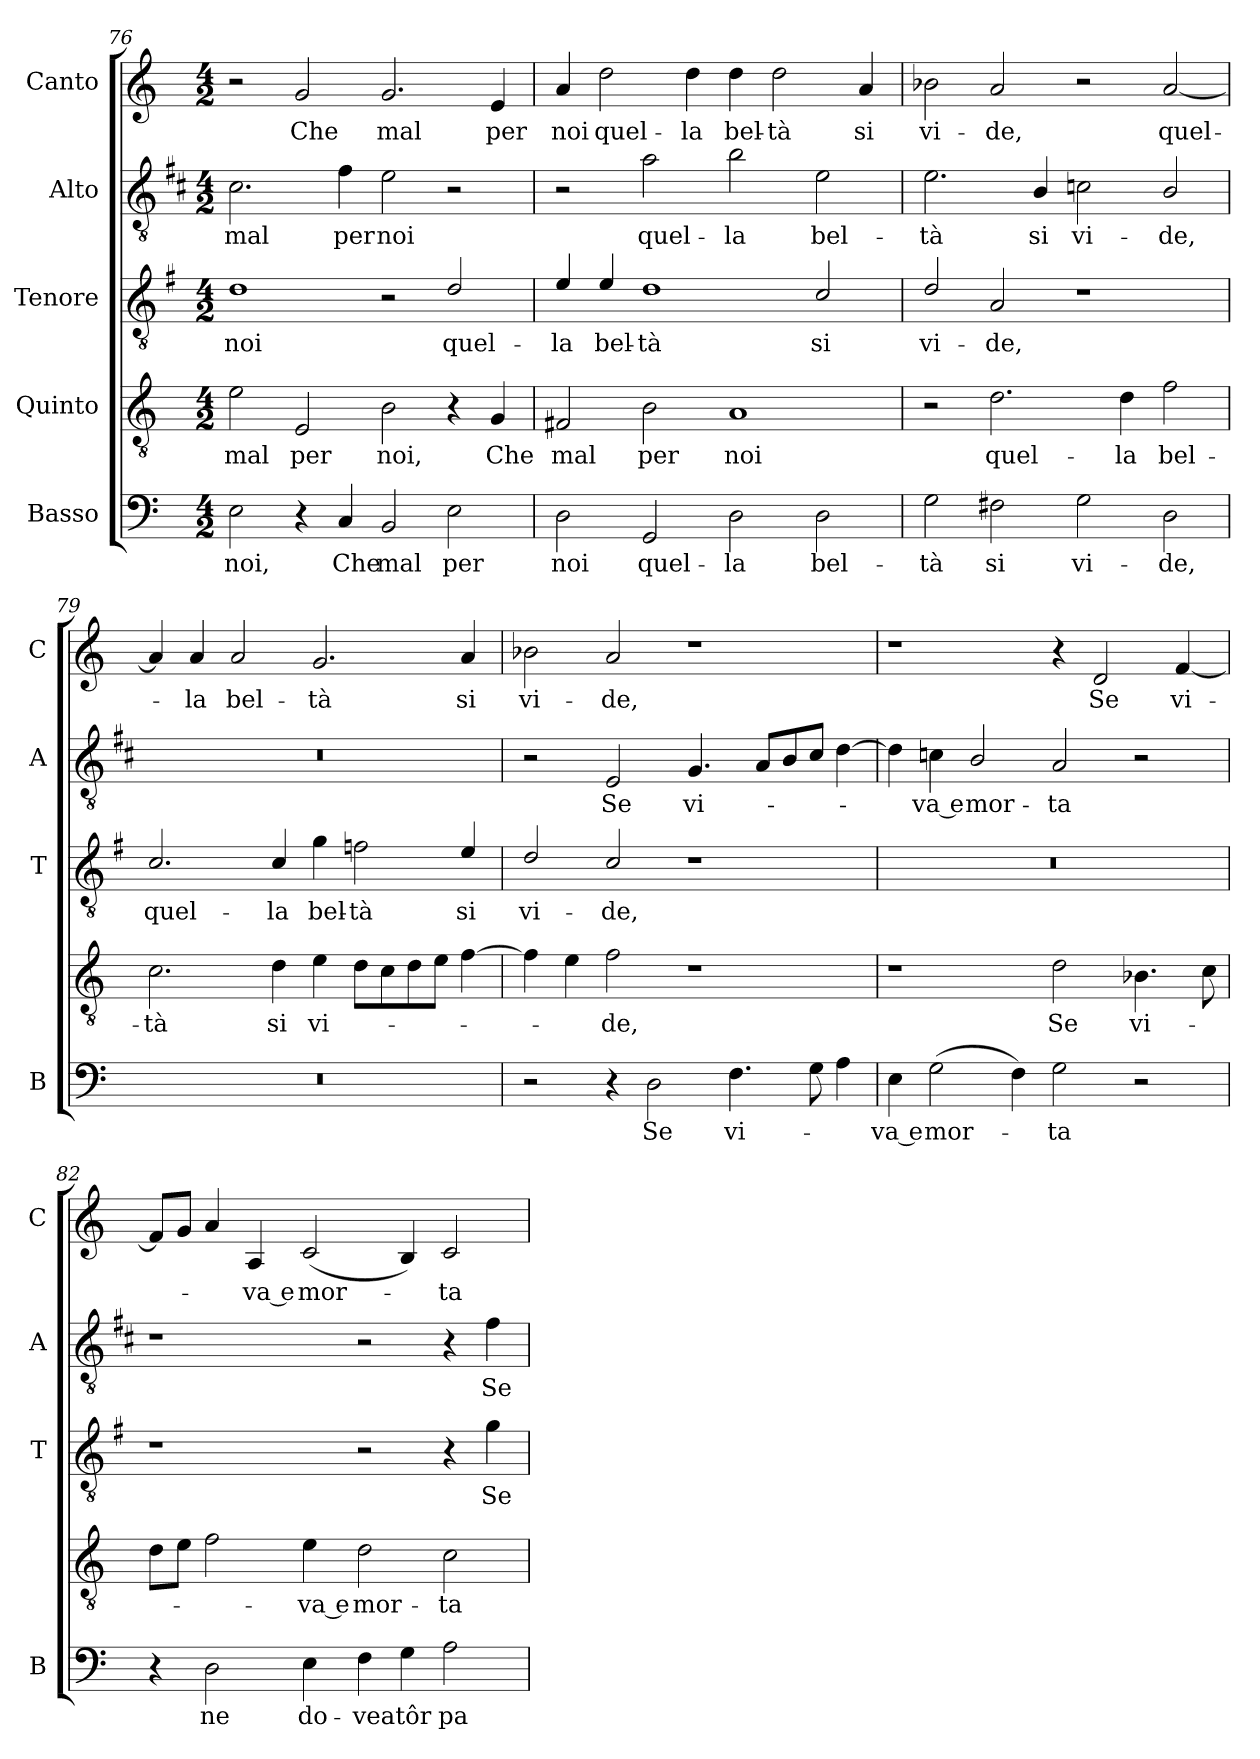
**kern	**text	**kern	**text	**kern	**text	**kern	**text	**kern	**text
*part5	*part5	*part4	*part4	*part3	*part3	*part2	*part2	*part1	*part1
*staff5	*staff5	*staff4	*staff4	*staff3	*staff3	*staff2	*staff2	*staff1	*staff1
*I"Basso	*	*I"Quinto	*	*I"Tenore	*	*I"Alto	*	*I"Canto	*
*I'B	*	*	*	*I'T	*	*I'A	*	*I'C	*
*clefF4	*	*clefGv2	*	*clefGv2	*	*clefGv2	*	*clefG2	*
*	*	*	*	*ITrd4c7	*	*ITrd1c2	*	*	*
*k[]	*	*k[]	*	*k[]	*	*k[]	*	*k[]	*
*C:	*	*C:	*	*C:	*	*C:	*	*C:	*
*M4/2	*	*M4/2	*	*M4/2	*	*M4/2	*	*M4/2	*
=76	=76	=76	=76	=76	=76	=76	=76	=76	=76
!	!LO:LY:b	!	!LO:LY:b	!	!LO:LY:b	!	!LO:LY:b	!	!
2E\	noi,	2e\	mal	1G	noi	2.B\	mal	2r	.
!	!	!	!LO:LY:b	!	!	!	!	!	!LO:LY:b
4r	.	2E/	per	.	.	.	.	2g/	Che
!	!LO:LY:b	!	!	!	!	!	!LO:LY:b	!	!
4C/	Che	.	.	.	.	4e\	per	.	.
!	!LO:LY:b	!	!LO:LY:b	!	!	!	!LO:LY:b	!	!LO:LY:b
2BB/	mal	2B\	noi,	2r	.	2d\	noi	2.g/	mal
!	!LO:LY:b	!	!	!	!LO:LY:b	!	!	!	!
2E\	per	4r	.	2G/	quel-	2r	.	.	.
!	!	!	!LO:LY:b	!	!	!	!	!	!LO:LY:b
.	.	4G/	Che	.	.	.	.	4e/	per
!!LO:LB:g=z
=77	=77	=77	=77	=77	=77	=77	=77	=77	=77
!	!LO:LY:b	!	!LO:LY:b	!	!LO:LY:b	!	!	!	!LO:LY:b
2D\	noi	2F#X/	mal	4A/	-la	2r	.	4a/	noi
!	!	!	!	!	!LO:LY:b	!	!	!	!LO:LY:b
.	.	.	.	4A/	bel-	.	.	2dd\	quel-
!	!LO:LY:b	!	!LO:LY:b	!	!LO:LY:b	!	!LO:LY:b	!	!
2GG/	quel-	2B\	per	1G	-tà	2g\	quel-	.	.
!	!	!	!	!	!	!	!	!	!LO:LY:b
.	.	.	.	.	.	.	.	4dd\	-la
!	!LO:LY:b	!	!LO:LY:b	!	!	!	!LO:LY:b	!	!LO:LY:b
2D\	-la	1A	noi	.	.	2a\	-la	4dd\	bel-
!	!	!	!	!	!	!	!	!	!LO:LY:b
.	.	.	.	.	.	.	.	2dd\	-tà
!	!LO:LY:b	!	!	!	!LO:LY:b	!	!LO:LY:b	!	!
2D\	bel-	.	.	2F/	si	2d\	bel-	.	.
!	!	!	!	!	!	!	!	!	!LO:LY:b
.	.	.	.	.	.	.	.	4a/	si
=78	=78	=78	=78	=78	=78	=78	=78	=78	=78
!	!LO:LY:b	!	!	!	!LO:LY:b	!	!LO:LY:b	!	!LO:LY:b
2G\	-tà	2r	.	2G/	vi-	2.d\	-tà	2b-X\	vi-
!	!LO:LY:b	!	!LO:LY:b	!	!LO:LY:b	!	!	!	!LO:LY:b
2F#X\	si	2.d\	quel-	2D/	-de,	.	.	2a/	-de,
!	!	!	!	!	!	!	!LO:LY:b	!	!
.	.	.	.	.	.	4A/	si	.	.
!	!LO:LY:b	!	!	!	!	!	!LO:LY:b	!	!
2G\	vi-	.	.	1r	.	2B-X\	vi-	2r	.
!	!	!	!LO:LY:b	!	!	!	!	!	!
.	.	4d\	-la	.	.	.	.	.	.
!	!LO:LY:b	!	!LO:LY:b	!	!	!	!LO:LY:b	!	!LO:LY:b
2D\	-de,	2f\	bel-	.	.	2A/	-de,	[2a/	quel-
=79	=79	=79	=79	=79	=79	=79	=79	=79	=79
!	!	!	!LO:LY:b	!	!LO:LY:b	!	!	!	!
0r	.	2.c\	-tà	2.F/	quel-	0r	.	4a/]	.
!	!	!	!	!	!	!	!	!	!LO:LY:b
.	.	.	.	.	.	.	.	4a/	-la
!	!	!	!	!	!	!	!	!	!LO:LY:b
.	.	.	.	.	.	.	.	2a/	bel-
!	!	!	!LO:LY:b	!	!LO:LY:b	!	!	!	!
.	.	4d\	si	4F/	-la	.	.	.	.
!	!	!	!LO:LY:b	!	!LO:LY:b	!	!	!	!LO:LY:b
.	.	4e\	vi-	4c\	bel-	.	.	2.g/	-tà
!	!	!	!	!	!LO:LY:b	!	!	!	!
.	.	8d\L	.	2B-X\	-tà	.	.	.	.
.	.	8c\	.	.	.	.	.	.	.
.	.	8d\	.	.	.	.	.	.	.
.	.	8e\J	.	.	.	.	.	.	.
!	!	!	!	!	!LO:LY:b	!	!	!	!LO:LY:b
.	.	[4f\	.	4A/	si	.	.	4a/	si
=80	=80	=80	=80	=80	=80	=80	=80	=80	=80
!	!	!	!	!	!LO:LY:b	!	!	!	!LO:LY:b
2r	.	4f\]	.	2G/	vi-	2r	.	2b-X\	vi-
.	.	4e\	.	.	.	.	.	.	.
!	!	!	!LO:LY:b	!	!LO:LY:b	!	!LO:LY:b	!	!LO:LY:b
4r	.	2f\	-de,	2F/	-de,	2D/	Se	2a/	-de,
!	!LO:LY:b	!	!	!	!	!	!	!	!
2D\	Se	.	.	.	.	.	.	.	.
!	!	!	!	!	!	!	!LO:LY:b	!	!
.	.	1r	.	1r	.	4.F/	vi-	1r	.
!	!LO:LY:b	!	!	!	!	!	!	!	!
4.F\	vi-	.	.	.	.	.	.	.	.
.	.	.	.	.	.	8G/L	.	.	.
.	.	.	.	.	.	8A/	.	.	.
8G\	.	.	.	.	.	8B/J	.	.	.
4A\	.	.	.	.	.	[4c\	.	.	.
!!LO:PB:g=z
=81	=81	=81	=81	=81	=81	=81	=81	=81	=81
!	!LO:LY:b	!	!	!	!	!	!	!	!
4E\	-va e	1r	.	0r	.	4c\]	.	1r	.
!	!LO:LY:b	!	!	!	!	!	!LO:LY:b	!	!
(>2G\	mor-	.	.	.	.	4B-X\	-va e	.	.
!	!	!	!	!	!	!	!LO:LY:b	!	!
.	.	.	.	.	.	2A/	mor-	.	.
4F\)	.	.	.	.	.	.	.	.	.
!	!LO:LY:b	!	!LO:LY:b	!	!	!	!LO:LY:b	!	!
2G\	-ta	2d\	Se	.	.	2G/	-ta	4r	.
!	!	!	!	!	!	!	!	!	!LO:LY:b
.	.	.	.	.	.	.	.	2d/	Se
!	!	!	!LO:LY:b	!	!	!	!	!	!
2r	.	4.B-X\	vi-	.	.	2r	.	.	.
!	!	!	!	!	!	!	!	!	!LO:LY:b
.	.	.	.	.	.	.	.	[4f/	vi-
.	.	8c\	.	.	.	.	.	.	.
=82	=82	=82	=82	=82	=82	=82	=82	=82	=82
4r	.	8d\L	.	1r	.	1r	.	8f/L]	.
.	.	8e\J	.	.	.	.	.	8g/J	.
!	!LO:LY:b	!	!	!	!	!	!	!	!
2D\	ne	2f\	.	.	.	.	.	4a/	.
!	!	!	!	!	!	!	!	!	!LO:LY:b
.	.	.	.	.	.	.	.	4A/	-va e
!	!LO:LY:b	!	!LO:LY:b	!	!	!	!	!	!LO:LY:b
4E\	do-	4e\	-va e	.	.	.	.	(<2c/	mor-
!	!LO:LY:b	!	!LO:LY:b	!	!	!	!	!	!
4F\	-vea	2d\	mor-	2r	.	2r	.	.	.
!	!LO:LY:b	!	!	!	!	!	!	!	!
4G\	tôr	.	.	.	.	.	.	4B/)	.
!	!LO:LY:b	!	!LO:LY:b	!	!	!	!	!	!LO:LY:b
2A\	pa-	2c\	-ta	4r	.	4r	.	2c/	-ta
!	!	!	!	!	!LO:LY:b	!	!LO:LY:b	!	!
.	.	.	.	4c\	Se	4e\	Se	.	.
=	=	=	=	=	=	=	=	=	=
*-	*-	*-	*-	*-	*-	*-	*-	*-	*-
